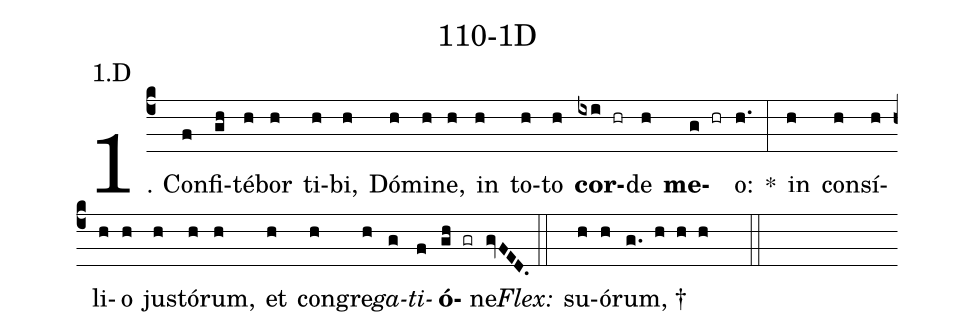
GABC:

name: 110-1D;
annotation: 1.D;
%%
(c4)1. Con(f)fi(gh)té(h)bor(h) ti(h)bi,(h) Dó(h)mi(h)ne,(h) in(h) to(h)to(h) <b>cor</b>(ixi hr)de(h) <b>me</b>(g hr)o:(h.) *(:) in(h) con(h)sí(h)li(h)o(h) jus(h)tó(h)rum,(h) et(h) con(h)gre(h)<i>ga</i>(g)<i>ti</i>(f)<b>ó</b>(gh gr)ne.(gvFED.) (::)
<i>Flex:</i>()  su(h)ó(h)rum, †(g. h h h  ::)
